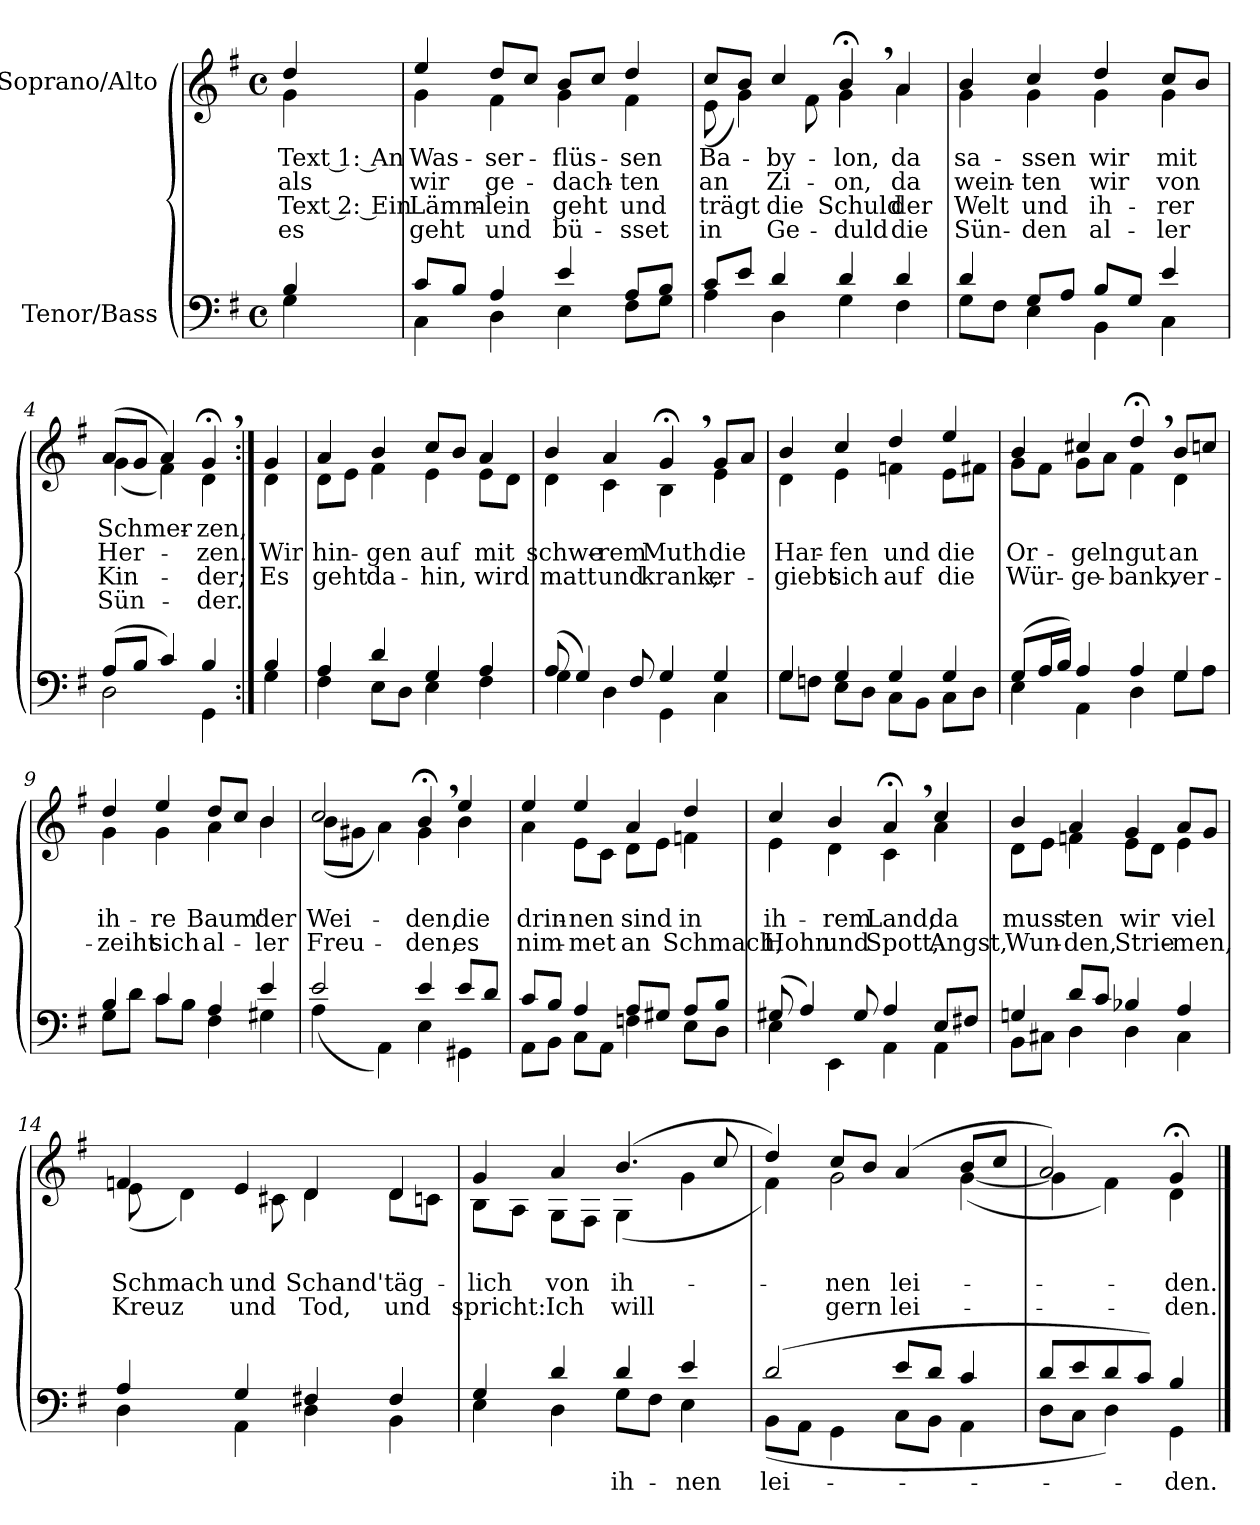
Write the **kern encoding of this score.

**kern	**text	**kern	**text	**text	**text	**text
*part2	*part2	*part1	*part1	*part1	*part1	*part1
*staff2	*staff2	*staff1	*staff1	*staff1	*staff1	*staff1
*I"Tenor/Bass	*	*I"Soprano/Alto	*	*	*	*
*clefF4	*	*clefG2	*	*	*	*
*k[f#]	*	*k[f#]	*	*	*	*
*M4/4	*	*M4/4	*	*	*	*
*met(c)	*	*met(c)	*	*	*	*
=	=	=	=	=	=	=
*^	*	*	*	*	*	*
!	!	!	!	!LO:LY:b	!LO:LY:b	!LO:LY:b	!LO:LY:b
*	*	*	*^	*	*	*	*
4B/	4G\	.	4dd/	4g\	Text 1: An	als	Text 2: Ein	es
=1	=1	=1	=1	=1	=1	=1	=1	=1
!	!	!	!	!	!LO:LY:b	!LO:LY:b	!LO:LY:b	!LO:LY:b
8c/L	4C\	.	4ee/	4g\	Was-	wir	Lämm-	geht
8B/J	.	.	.	.	.	.	.	.
!	!	!	!	!	!LO:LY:b	!LO:LY:b	!LO:LY:b	!LO:LY:b
4A/	4D\	.	8dd/L	4f#\	-ser-	ge-	-lein	und
.	.	.	8cc/J	.	.	.	.	.
!	!	!	!	!	!LO:LY:b	!LO:LY:b	!LO:LY:b	!LO:LY:b
4e/	4E\	.	8b/L	4g\	-flüs-	-dach-	geht	bü-
.	.	.	8cc/J	.	.	.	.	.
!	!	!	!	!	!LO:LY:b	!LO:LY:b	!LO:LY:b	!LO:LY:b
8A/L	8F#\L	.	4dd/	4f#\	-sen	-ten	und	-sset
8B/J	8G\J	.	.	.	.	.	.	.
=2	=2	=2	=2	=2	=2	=2	=2	=2
!	!	!	!	!	!LO:LY:b	!LO:LY:b	!LO:LY:b	!LO:LY:b
8c/L	4A\	.	8cc/L	(8e\	Ba-	an	trägt	in
8e/J	.	.	8b/J	4g\)	.	.	.	.
!	!	!	!	!	!LO:LY:b	!LO:LY:b	!LO:LY:b	!LO:LY:b
4d/	4D\	.	4cc/	.	-by-	Zi-	die	Ge-
.	.	.	.	8f#\	.	.	.	.
!	!	!	!	!	!LO:LY:b	!LO:LY:b	!LO:LY:b	!LO:LY:b
4d/	4G\	.	4b;<,/	4g\	-lon,	-on,	Schuld	-duld
!	!	!	!	!	!LO:LY:b	!LO:LY:b	!LO:LY:b	!LO:LY:b
4d/	4F#\	.	4a/	4a\	da	da	der	die
=3	=3	=3	=3	=3	=3	=3	=3	=3
!	!	!	!	!	!LO:LY:b	!LO:LY:b	!LO:LY:b	!LO:LY:b
4d/	8G\L	.	4b/	4g\	sa-	wein-	Welt	Sün-
.	8F#\J	.	.	.	.	.	.	.
!	!	!	!	!	!LO:LY:b	!LO:LY:b	!LO:LY:b	!LO:LY:b
8G/L	4E\	.	4cc/	4g\	-ssen	-ten	und	-den
8A/J	.	.	.	.	.	.	.	.
!	!	!	!	!	!LO:LY:b	!LO:LY:b	!LO:LY:b	!LO:LY:b
8B/L	4BB\	.	4dd/	4g\	wir	wir	ih-	al-
8G/J	.	.	.	.	.	.	.	.
!	!	!	!	!	!LO:LY:b	!LO:LY:b	!LO:LY:b	!LO:LY:b
4e/	4C\	.	8cc/L	4g\	mit	von	-rer	-ler
.	.	.	8b/J	.	.	.	.	.
=4	=4	=4	=4	=4	=4	=4	=4	=4
!	!	!	!	!	!LO:LY:b	!LO:LY:b	!LO:LY:b	!LO:LY:b
(8A/L	2D\	.	(8a/L	(4g\	Schmer-	Her-	Kin-	Sün-
8B/J	.	.	8g/J	.	.	.	.	.
4c/)	.	.	4a/)	4f#\)	.	.	.	.
!	!	!	!	!	!LO:LY:b	!LO:LY:b	!LO:LY:b	!LO:LY:b
4B/	4GG\	.	4g;<,/	4d\	-zen,	-zen.	-der;	-der.
!!LO:LB:g=z	!!
=4X1:|!	=4X1:|!	=4X1:|!	=4X1:|!	=4X1:|!	=4X1:|!	=4X1:|!	=4X1:|!	=4X1:|!
!	!	!	!	!	!	!LO:LY:b	!LO:LY:b	!
4B/	4G\	.	4g/	4d\	.	Wir	Es	.
=5	=5	=5	=5	=5	=5	=5	=5	=5
!	!	!	!	!	!	!LO:LY:b	!LO:LY:b	!
4A/	4F#\	.	4a/	8d\L	.	hin-	geht	.
.	.	.	.	8e\J	.	.	.	.
!	!	!	!	!	!	!LO:LY:b	!LO:LY:b	!
4d/	8E\L	.	4b/	4f#\	.	-gen	da-	.
.	8D\J	.	.	.	.	.	.	.
!	!	!	!	!	!	!LO:LY:b	!LO:LY:b	!
4G/	4E\	.	8cc/L	4e\	.	auf	-hin,	.
.	.	.	8b/J	.	.	.	.	.
!	!	!	!	!	!	!LO:LY:b	!LO:LY:b	!
4A/	4F#\	.	4a/	8e\L	.	mit	wird	.
.	.	.	.	8d\J	.	.	.	.
=6	=6	=6	=6	=6	=6	=6	=6	=6
!	!	!	!	!	!	!LO:LY:b	!LO:LY:b	!
(8A/	4G\	.	4b/	4d\	.	schwe-	matt	.
4G/)	.	.	.	.	.	.	.	.
!	!	!	!	!	!	!LO:LY:b	!LO:LY:b	!
.	4D\	.	4a/	4c\	.	-rem	und	.
8F#/	.	.	.	.	.	.	.	.
!	!	!	!	!	!	!LO:LY:b	!LO:LY:b	!
4G/	4GG\	.	4g;<,/	4B\	.	Muth	krank,	.
!	!	!	!	!	!	!LO:LY:b	!LO:LY:b	!
4G/	4C\	.	8g/L	4e\	.	die	er-	.
.	.	.	8a/J	.	.	.	.	.
=7	=7	=7	=7	=7	=7	=7	=7	=7
!	!	!	!	!	!	!LO:LY:b	!LO:LY:b	!
4G/	8G\L	.	4b/	4d\	.	Har-	-giebt	.
.	8Fn\J	.	.	.	.	.	.	.
!	!	!	!	!	!	!LO:LY:b	!LO:LY:b	!
4G/	8E\L	.	4cc/	4e\	.	-fen	sich	.
.	8D\J	.	.	.	.	.	.	.
!	!	!	!	!	!	!LO:LY:b	!LO:LY:b	!
4G/	8C\L	.	4dd/	4fn\	.	und	auf	.
.	8BB\J	.	.	.	.	.	.	.
!	!	!	!	!	!	!LO:LY:b	!LO:LY:b	!
4G/	8C\L	.	4ee/	8e\L	.	die	die	.
.	8D\J	.	.	8f#X\J	.	.	.	.
=8	=8	=8	=8	=8	=8	=8	=8	=8
!	!	!	!	!	!	!LO:LY:b	!LO:LY:b	!
(8G/L	4E\	.	4b/	8g\L	.	Or-	Wür-	.
16A/L	.	.	.	8f#\J	.	.	.	.
16B/JJ)	.	.	.	.	.	.	.	.
!	!	!	!	!	!	!LO:LY:b	!LO:LY:b	!
4A/	4AA\	.	4cc#X/	8g\L	.	-geln	-ge-	.
.	.	.	.	8a\J	.	.	.	.
!	!	!	!	!	!	!LO:LY:b	!LO:LY:b	!
4A/	4D\	.	4dd;<,/	4f#\	.	gut	-bank,	.
!	!	!	!	!	!	!LO:LY:b	!LO:LY:b	!
4G/	8G\L	.	8b/L	4d\	.	an	ver-	.
.	8A\J	.	8ccn/J	.	.	.	.	.
!!LO:LB:g=z	!!
=9	=9	=9	=9	=9	=9	=9	=9	=9
!	!	!	!	!	!	!LO:LY:b	!LO:LY:b	!
4B/	8G\L	.	4dd/	4g\	.	ih-	-zeiht	.
.	8d\J	.	.	.	.	.	.	.
!	!	!	!	!	!	!LO:LY:b	!LO:LY:b	!
4c/	8c\L	.	4ee/	4g\	.	-re	sich	.
.	8B\J	.	.	.	.	.	.	.
!	!	!	!	!	!	!LO:LY:b	!LO:LY:b	!
4A/	4F#\	.	8dd/L	4a\	.	Baum'	al-	.
.	.	.	8cc/J	.	.	.	.	.
!	!	!	!	!	!	!LO:LY:b	!LO:LY:b	!
4e/	4G#X\	.	4b/	4b\	.	der	-ler	.
=10	=10	=10	=10	=10	=10	=10	=10	=10
!	!	!	!	!	!	!LO:LY:b	!LO:LY:b	!
2e/	(4A\	.	2cc/	(8b\L	.	Wei-	Freu-	.
.	.	.	.	8g#X\J	.	.	.	.
.	4AA\)	.	.	4a\)	.	.	.	.
!	!	!	!	!	!	!LO:LY:b	!LO:LY:b	!
4e/	4E\	.	4b;<,/	4g#\	.	den,	den,	.
!	!	!	!	!	!	!LO:LY:b	!LO:LY:b	!
8e/L	4GG#X\	.	4ee/	4b\	.	die	es	.
8d/J	.	.	.	.	.	.	.	.
=11	=11	=11	=11	=11	=11	=11	=11	=11
!	!	!	!	!	!	!LO:LY:b	!LO:LY:b	!
8c/L	8AA\L	.	4ee/	4a\	.	drin-	nim-	.
8B/J	8BB\J	.	.	.	.	.	.	.
!	!	!	!	!	!	!LO:LY:b	!LO:LY:b	!
4A/	8C\L	.	4ee/	8e\L	.	-nen	-met	.
.	8AA\J	.	.	8c\J	.	.	.	.
!	!	!	!	!	!	!LO:LY:b	!LO:LY:b	!
8A/L	4Fn\	.	4a/	8d\L	.	sind	an	.
8G#X/J	.	.	.	8e\J	.	.	.	.
!	!	!	!	!	!	!LO:LY:b	!LO:LY:b	!
8A/L	8E\L	.	4dd/	4fn\	.	in	Schmach,	.
8B/J	8D\J	.	.	.	.	.	.	.
=12	=12	=12	=12	=12	=12	=12	=12	=12
!	!	!	!	!	!	!LO:LY:b	!LO:LY:b	!
(8G#X/	4E\	.	4cc/	4e\	.	ih-	Hohn	.
4A/)	.	.	.	.	.	.	.	.
!	!	!	!	!	!	!LO:LY:b	!LO:LY:b	!
.	4EE\	.	4b/	4d\	.	-rem	und	.
8G#/	.	.	.	.	.	.	.	.
!	!	!	!	!	!	!LO:LY:b	!LO:LY:b	!
4A/	4AA\	.	4a;<,/	4c\	.	Land;	Spott,	.
!	!	!	!	!	!	!LO:LY:b	!LO:LY:b	!
8E/L	4AA\	.	4cc/	4a\	.	da	Angst,	.
8F#X/J	.	.	.	.	.	.	.	.
!!LO:LB:g=z	!!
=13	=13	=13	=13	=13	=13	=13	=13	=13
!	!	!	!	!	!	!LO:LY:b	!LO:LY:b	!
4Gn/	8BB\L	.	4b/	8d\L	.	muss-	Wun-	.
.	8C#X\J	.	.	8e\J	.	.	.	.
!	!	!	!	!	!	!LO:LY:b	!LO:LY:b	!
8d/L	4D\	.	4a/	4fn\	.	-ten	-den,	.
8c/J	.	.	.	.	.	.	.	.
!	!	!	!	!	!	!LO:LY:b	!LO:LY:b	!
4B-X/	4D\	.	4g/	8e\L	.	wir	Strie-	.
.	.	.	.	8d\J	.	.	.	.
!	!	!	!	!	!	!LO:LY:b	!LO:LY:b	!
4A/	4C#\	.	8a/L	4e\	.	viel	-men,	.
.	.	.	8g/J	.	.	.	.	.
=14	=14	=14	=14	=14	=14	=14	=14	=14
!	!	!	!	!	!	!LO:LY:b	!LO:LY:b	!
4A/	4D\	.	4fn/	(8e\	.	Schmach	Kreuz	.
.	.	.	.	4d\)	.	.	.	.
!	!	!	!	!	!	!LO:LY:b	!LO:LY:b	!
4G/	4AA\	.	4e/	.	.	und	und	.
.	.	.	.	8c#X\	.	.	.	.
!	!	!	!	!	!	!LO:LY:b	!LO:LY:b	!
4F#X/	4D\	.	4d/	4d\	.	Schand'	Tod,	.
!	!	!	!	!	!	!LO:LY:b	!LO:LY:b	!
4F#/	4BB\	.	4d/	8d\L	.	täg-	und	.
.	.	.	.	8cn\J	.	.	.	.
=15	=15	=15	=15	=15	=15	=15	=15	=15
!	!	!	!	!	!	!LO:LY:b	!LO:LY:b	!
4G/	4E\	.	4g/	8B\L	.	-lich	spricht:	.
.	.	.	.	8A\J	.	.	.	.
!	!	!	!	!	!	!LO:LY:b	!LO:LY:b	!
4d/	4D\	.	4a/	8G\L	.	von	Ich	.
.	.	.	.	8F#\J	.	.	.	.
!	!	!LO:LY:b	!	!	!	!	!	!
!	!	!LO:LY:b	!	!	!	!LO:LY:b	!LO:LY:b	!
4d/	8G\L	ih-	(4.b/	(4G\	.	ih-	will	.
.	8F#\J	.	.	.	.	.	.	.
!	!	!LO:LY:b	!	!	!	!	!	!
!	!	!LO:LY:b	!	!	!	!	!	!
4e/	4E\	-nen	.	4g\	.	.	.	.
.	.	.	8cc/	.	.	.	.	.
=16	=16	=16	=16	=16	=16	=16	=16	=16
!	!	!LO:LY:b	!	!	!	!	!	!
!	!	!LO:LY:b	!	!	!	!	!	!
(2d/	(8BB\L	lei-	4dd/)	4f#\)	.	.	.	.
.	8AA\J	.	.	.	.	.	.	.
!	!	!	!	!	!	!LO:LY:b	!LO:LY:b	!
.	4GG\	.	8cc/L	2g\	.	-nen	gern	.
.	.	.	8b/J	.	.	.	.	.
!	!	!	!	!	!	!LO:LY:b	!LO:LY:b	!
8e/L	8C\L	.	(4a/	.	.	lei-	lei-	.
8d/J	8BB\J	.	.	.	.	.	.	.
4c/	4AA\	.	8b/L	([4g\	.	.	.	.
.	.	.	8cc/J	.	.	.	.	.
=17	=17	=17	=17	=17	=17	=17	=17	=17
8d/L	8D\L	.	2a/)	4g\]	.	.	.	.
8e/	8C\J	.	.	.	.	.	.	.
8d/	4D\)	.	.	4f#\)	.	.	.	.
8c/J)	.	.	.	.	.	.	.	.
!	!	!LO:LY:b	!	!	!	!	!	!
!	!	!LO:LY:b	!	!	!	!LO:LY:b	!LO:LY:b	!
4B/	4GG\	-den.	4g;</	4d\	.	-den.	-den.	.
*v	*v	*	*	*	*	*	*	*
*	*	*v	*v	*	*	*	*
==	==	==	==	==	==	==
*-	*-	*-	*-	*-	*-	*-
